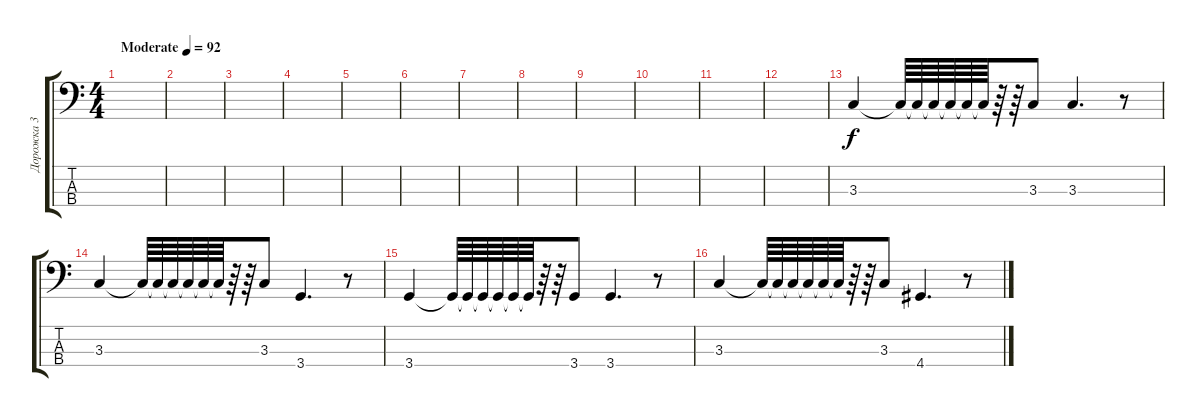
\track ("Дорожка 3" "Дорожка 3") {instrument acousticbass}
\staff {score tabs}
\tuning (G2 D2 A1 E1) {hide}
\ts (4 4)
\tempo (92 "Moderate")
\clef f4
\ks c
|
|
|
|
|
|
|
|
|
|
|
|
3.3.4 3.3{t}.64 3.3{t}.64 3.3{t}.64 3.3{t}.64 3.3{t}.64 3.3{t}.64 r.64 r.64 3.3.8 3.3.4{d} r.8 |
3.3.4 3.3{t}.64 3.3{t}.64 3.3{t}.64 3.3{t}.64 3.3{t}.64 3.3{t}.64 r.64 r.64 3.3.8 3.4.4{d} r.8 |
3.4.4 3.4{t}.64 3.4{t}.64 3.4{t}.64 3.4{t}.64 3.4{t}.64 3.4{t}.64 r.64 r.64 3.4.8 3.4.4{d} r.8 |
3.3.4 3.3{t}.64 3.3{t}.64 3.3{t}.64 3.3{t}.64 3.3{t}.64 3.3{t}.64 r.64 r.64 3.3.8 4.4.4{d} r.8
